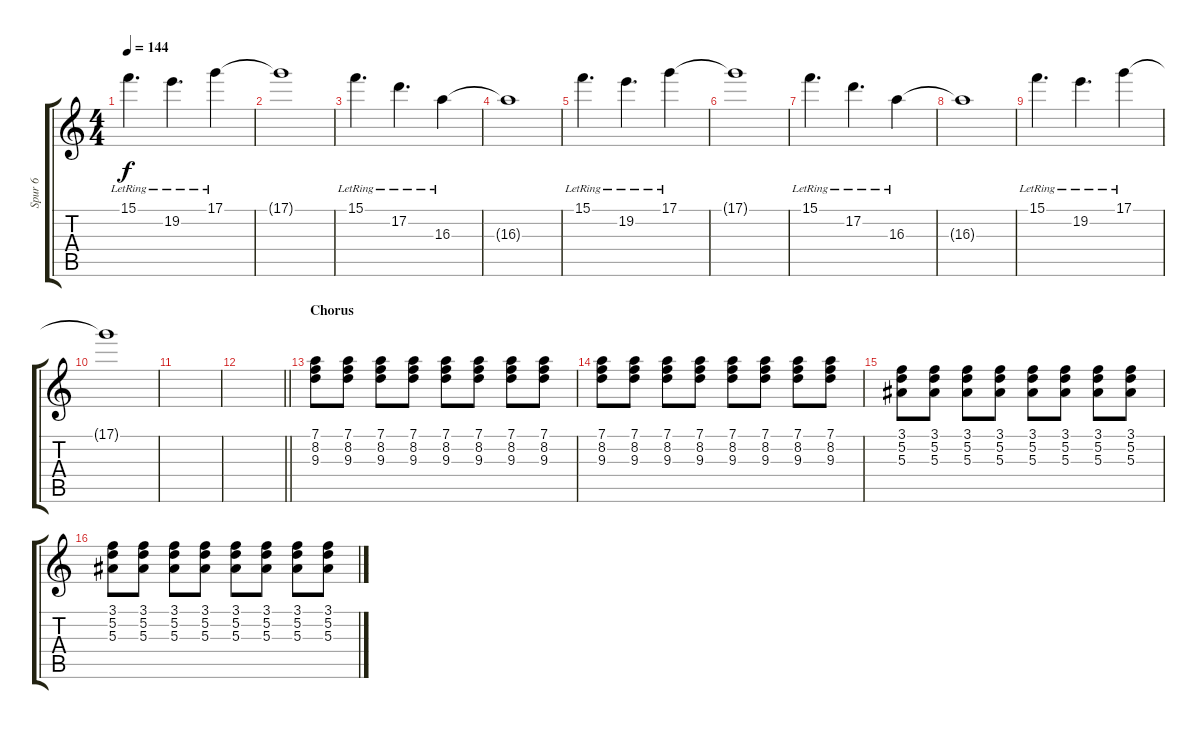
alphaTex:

\track ("Spur 6" "Spur 6") {instrument distortionguitar}
\staff {score tabs}
\tuning (D4 A3 F3 C3 G2 C2) {hide}
\ts (4 4)
\tempo 144
\clef g2
\ks c
15.1{lr}.4{d dy f} 19.2{lr}.4{d} 17.1{lr}.4 |
17.1{t}.1 |
15.1{lr}.4{d} 17.2{lr}.4{d} 16.3{lr}.4 |
16.3{t}.1 |
15.1{lr}.4{d} 19.2{lr}.4{d} 17.1{lr}.4 |
17.1{t}.1 |
15.1{lr}.4{d} 17.2{lr}.4{d} 16.3{lr}.4 |
16.3{t}.1 |
15.1{lr}.4{d} 19.2{lr}.4{d} 17.1{lr}.4 |
17.1{t}.1 |
|
\barLineRight lightlight
|
\section ("" "Chorus")
(7.1 8.2 9.3).8 (7.1 8.2 9.3).8 (7.1 8.2 9.3).8 (7.1 8.2 9.3).8 (7.1 8.2 9.3).8 (7.1 8.2 9.3).8 (7.1 8.2 9.3).8 (7.1 8.2 9.3).8 |
(7.1 8.2 9.3).8 (7.1 8.2 9.3).8 (7.1 8.2 9.3).8 (7.1 8.2 9.3).8 (7.1 8.2 9.3).8 (7.1 8.2 9.3).8 (7.1 8.2 9.3).8 (7.1 8.2 9.3).8 |
(3.1 5.2 5.3).8 (3.1 5.2 5.3).8 (3.1 5.2 5.3).8 (3.1 5.2 5.3).8 (3.1 5.2 5.3).8 (3.1 5.2 5.3).8 (3.1 5.2 5.3).8 (3.1 5.2 5.3).8 |
(3.1 5.2 5.3).8 (3.1 5.2 5.3).8 (3.1 5.2 5.3).8 (3.1 5.2 5.3).8 (3.1 5.2 5.3).8 (3.1 5.2 5.3).8 (3.1 5.2 5.3).8 (3.1 5.2 5.3).8
